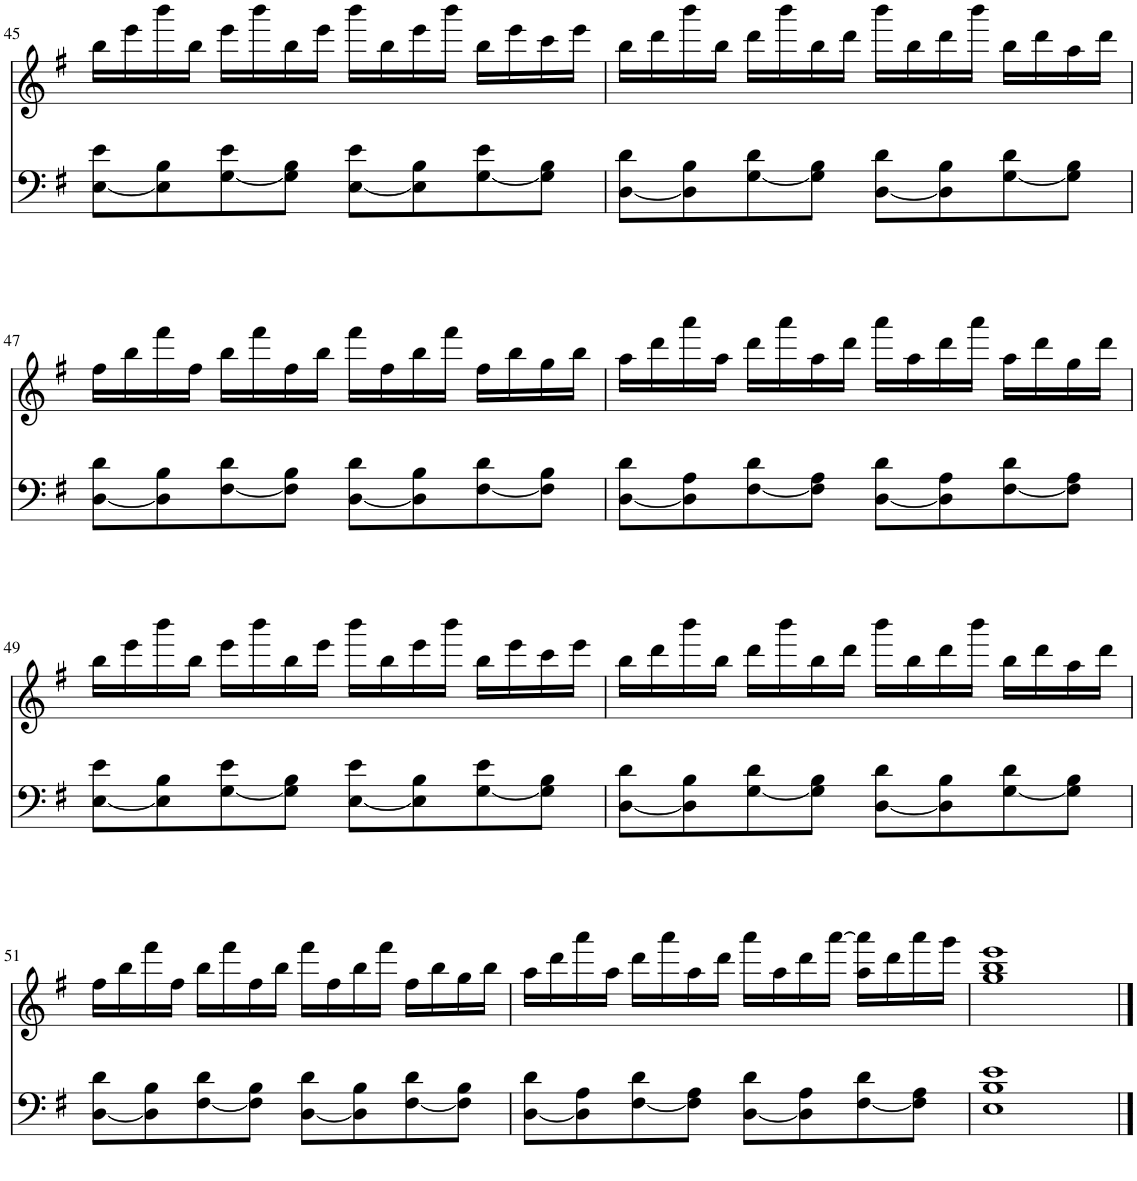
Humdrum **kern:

**kern	**kern
*part2	*part1
*staff2	*staff1
*I"Piano Low	*I"Piano High
*I'Pno	*I'Pno
!!LO:PB:g=z
*clefF4	*clefG2
*k[f#]	*k[f#]
*M4/4	*M4/4
=45	=45
[8E\ 8e\L	16bb\LL
.	16eee\
8E\] 8B\	16bbb\
.	16bb\JJ
[8G\ 8e\	16eee\LL
.	16bbb\
8G\] 8B\J	16bb\
.	16eee\JJ
[8E\ 8e\L	16bbb\LL
.	16bb\
8E\] 8B\	16eee\
.	16bbb\JJ
[8G\ 8e\	16bb\LL
.	16eee\
8G\] 8B\J	16ccc\
.	16eee\JJ
=46	=46
[8D\ 8d\L	16bb\LL
.	16ddd\
8D\] 8B\	16bbb\
.	16bb\JJ
[8G\ 8d\	16ddd\LL
.	16bbb\
8G\] 8B\J	16bb\
.	16ddd\JJ
[8D\ 8d\L	16bbb\LL
.	16bb\
8D\] 8B\	16ddd\
.	16bbb\JJ
[8G\ 8d\	16bb\LL
.	16ddd\
8G\] 8B\J	16aa\
.	16ddd\JJ
!!LO:LB:g=z
=47	=47
[8D\ 8d\L	16ff#\LL
.	16bb\
8D\] 8B\	16fff#\
.	16ff#\JJ
[8F#\ 8d\	16bb\LL
.	16fff#\
8F#\] 8B\J	16ff#\
.	16bb\JJ
[8D\ 8d\L	16fff#\LL
.	16ff#\
8D\] 8B\	16bb\
.	16fff#\JJ
[8F#\ 8d\	16ff#\LL
.	16bb\
8F#\] 8B\J	16gg\
.	16bb\JJ
=48	=48
[8D\ 8d\L	16aa\LL
.	16ddd\
8D\] 8A\	16aaa\
.	16aa\JJ
[8F#\ 8d\	16ddd\LL
.	16aaa\
8F#\] 8A\J	16aa\
.	16ddd\JJ
[8D\ 8d\L	16aaa\LL
.	16aa\
8D\] 8A\	16ddd\
.	16aaa\JJ
[8F#\ 8d\	16aa\LL
.	16ddd\
8F#\] 8A\J	16gg\
.	16ddd\JJ
!!LO:LB:g=z
=49	=49
[8E\ 8e\L	16bb\LL
.	16eee\
8E\] 8B\	16bbb\
.	16bb\JJ
[8G\ 8e\	16eee\LL
.	16bbb\
8G\] 8B\J	16bb\
.	16eee\JJ
[8E\ 8e\L	16bbb\LL
.	16bb\
8E\] 8B\	16eee\
.	16bbb\JJ
[8G\ 8e\	16bb\LL
.	16eee\
8G\] 8B\J	16ccc\
.	16eee\JJ
=50	=50
[8D\ 8d\L	16bb\LL
.	16ddd\
8D\] 8B\	16bbb\
.	16bb\JJ
[8G\ 8d\	16ddd\LL
.	16bbb\
8G\] 8B\J	16bb\
.	16ddd\JJ
[8D\ 8d\L	16bbb\LL
.	16bb\
8D\] 8B\	16ddd\
.	16bbb\JJ
[8G\ 8d\	16bb\LL
.	16ddd\
8G\] 8B\J	16aa\
.	16ddd\JJ
!!LO:LB:g=z
=51	=51
[8D\ 8d\L	16ff#\LL
.	16bb\
8D\] 8B\	16fff#\
.	16ff#\JJ
[8F#\ 8d\	16bb\LL
.	16fff#\
8F#\] 8B\J	16ff#\
.	16bb\JJ
[8D\ 8d\L	16fff#\LL
.	16ff#\
8D\] 8B\	16bb\
.	16fff#\JJ
[8F#\ 8d\	16ff#\LL
.	16bb\
8F#\] 8B\J	16gg\
.	16bb\JJ
=52	=52
[8D\ 8d\L	16aa\LL
.	16ddd\
8D\] 8A\	16aaa\
.	16aa\JJ
[8F#\ 8d\	16ddd\LL
.	16aaa\
8F#\] 8A\J	16aa\
.	16ddd\JJ
[8D\ 8d\L	16aaa\LL
.	16aa\
8D\] 8A\	16ddd\
.	[16aaa\JJ
[8F#\ 8d\	16aa\ 16aaa\]LL
.	16ddd\
8F#\] 8A\J	16aaa\
.	16ggg\JJ
=53	=53
1E 1B 1e	1gg 1bb 1eee
==	==
*-	*-
